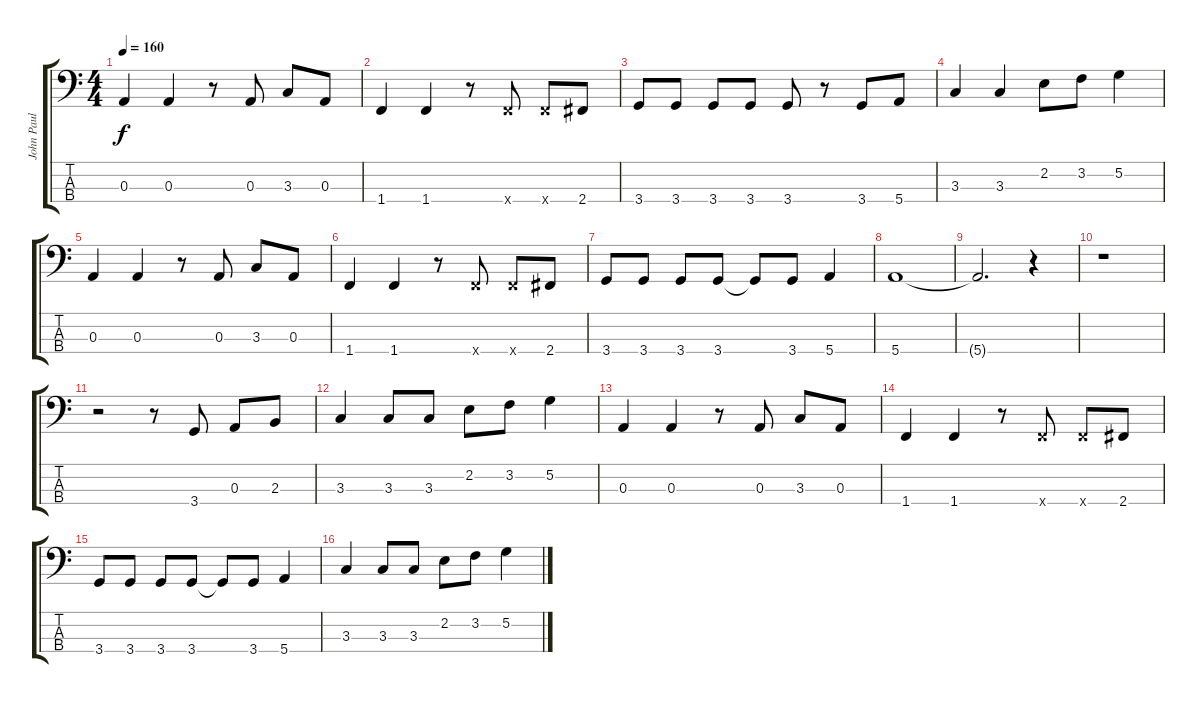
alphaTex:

\track ("John Paul Jones - Bass" "John Paul ") {instrument electricbassfinger}
\staff {score tabs}
\tuning (G2 D2 A1 E1) {hide}
\ts (4 4)
\tempo 160
\clef f4
\ks c
0.3.4{dy f} 0.3.4 r.8 0.3.8 3.3.8 0.3.8 |
1.4.4 1.4.4 r.8 1.4{x}.8 1.4{x}.8 2.4.8 |
3.4.8 3.4.8 3.4.8 3.4.8 3.4.8 r.8 3.4.8 5.4.8 |
3.3.4 3.3.4 2.2.8 3.2.8 5.2.4 |
0.3.4 0.3.4 r.8 0.3.8 3.3.8 0.3.8 |
1.4.4 1.4.4 r.8 1.4{x}.8 1.4{x}.8 2.4.8 |
3.4.8 3.4.8 3.4.8 3.4.8 3.4{t}.8 3.4.8 5.4.4 |
5.4.1 |
5.4{t}.2{d} r.4 |
r.1 |
r.2 r.8 3.4.8 0.3.8 2.3.8 |
3.3.4 3.3.8 3.3.8 2.2.8 3.2.8 5.2.4 |
0.3.4 0.3.4 r.8 0.3.8 3.3.8 0.3.8 |
1.4.4 1.4.4 r.8 1.4{x}.8 1.4{x}.8 2.4.8 |
3.4.8 3.4.8 3.4.8 3.4.8 3.4{t}.8 3.4.8 5.4.4 |
3.3.4 3.3.8 3.3.8 2.2.8 3.2.8 5.2.4
